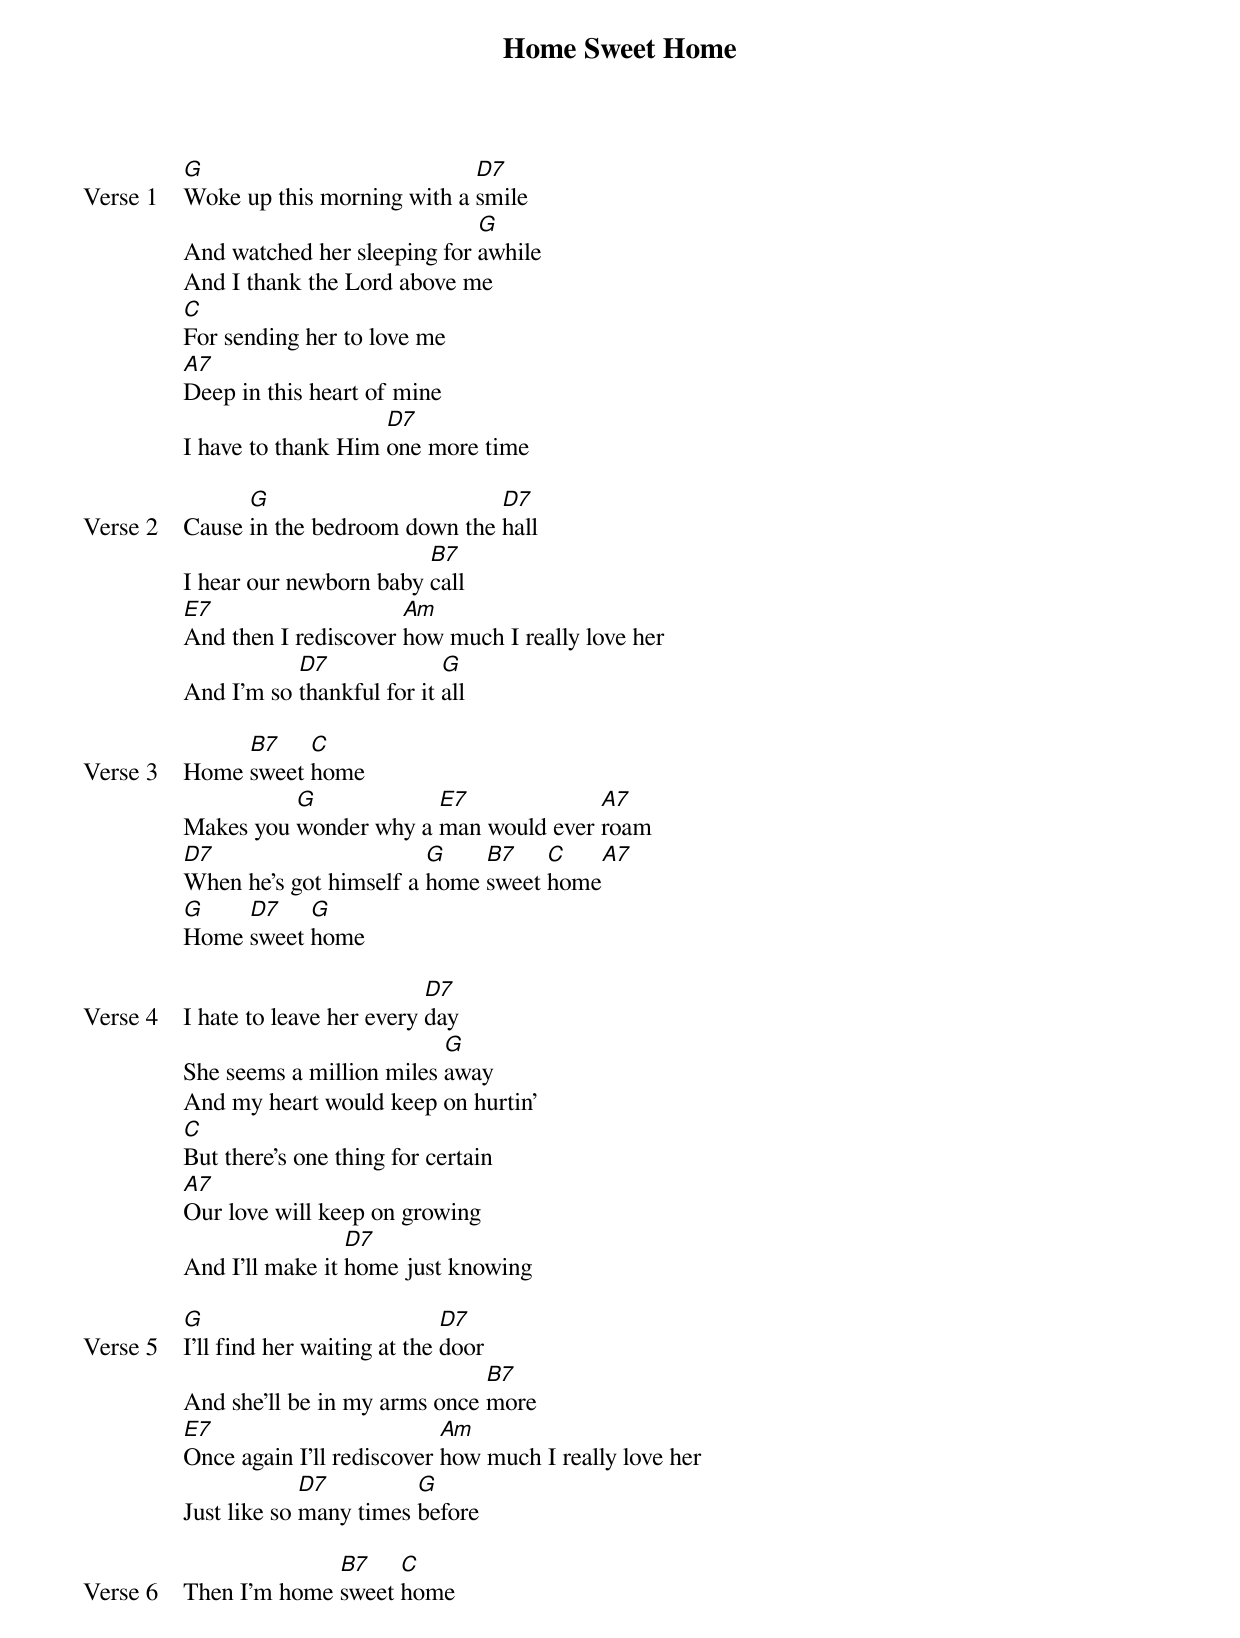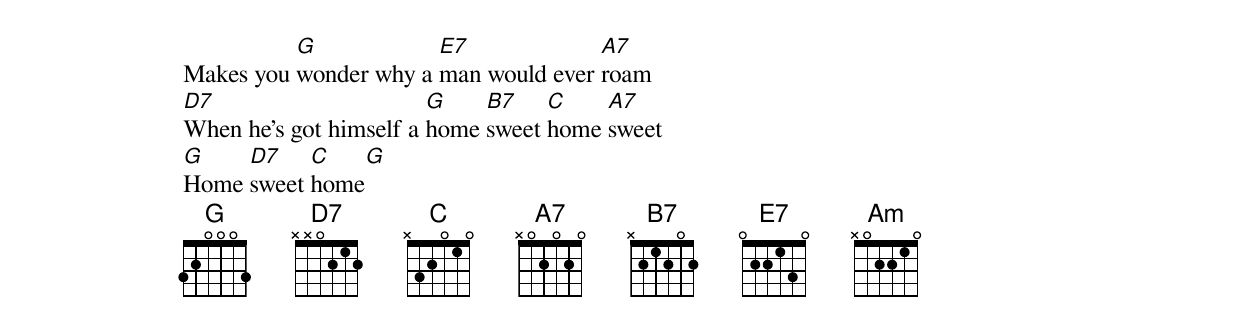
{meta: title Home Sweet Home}
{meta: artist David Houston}
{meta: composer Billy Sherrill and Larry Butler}

{start_of_verse: Verse 1}
[G]Woke up this morning with a [D7]smile
And watched her sleeping for [G]awhile
And I thank the Lord above me
[C]For sending her to love me
[A7]Deep in this heart of mine
I have to thank Him [D7]one more time
{end_of_verse}

{start_of_verse: Verse 2}
Cause [G]in the bedroom down the [D7]hall
I hear our newborn baby [B7]call
[E7]And then I rediscover [Am]how much I really love her
And I'm so [D7]thankful for it [G]all
{end_of_verse}

{start_of_verse: Verse 3}
Home [B7]sweet [C]home
Makes you [G]wonder why a [E7]man would ever [A7]roam
[D7]When he's got himself a [G]home [B7]sweet [C]home[A7]
[G]Home [D7]sweet [G]home
{end_of_verse}

{start_of_verse: Verse 4}
I hate to leave her every [D7]day
She seems a million miles [G]away
And my heart would keep on hurtin'
[C]But there's one thing for certain
[A7]Our love will keep on growing
And I'll make it [D7]home just knowing
{end_of_verse}

{start_of_verse: Verse 5}
[G]I'll find her waiting at the [D7]door
And she'll be in my arms once [B7]more
[E7]Once again I'll rediscover [Am]how much I really love her
Just like so [D7]many times [G]before
{end_of_verse}

{start_of_verse: Verse 6}
Then I'm home [B7]sweet [C]home
Makes you [G]wonder why a [E7]man would ever [A7]roam
[D7]When he's got himself a [G]home [B7]sweet [C]home [A7]sweet
[G]Home [D7]sweet [C]home[G]
{end_of_verse}
